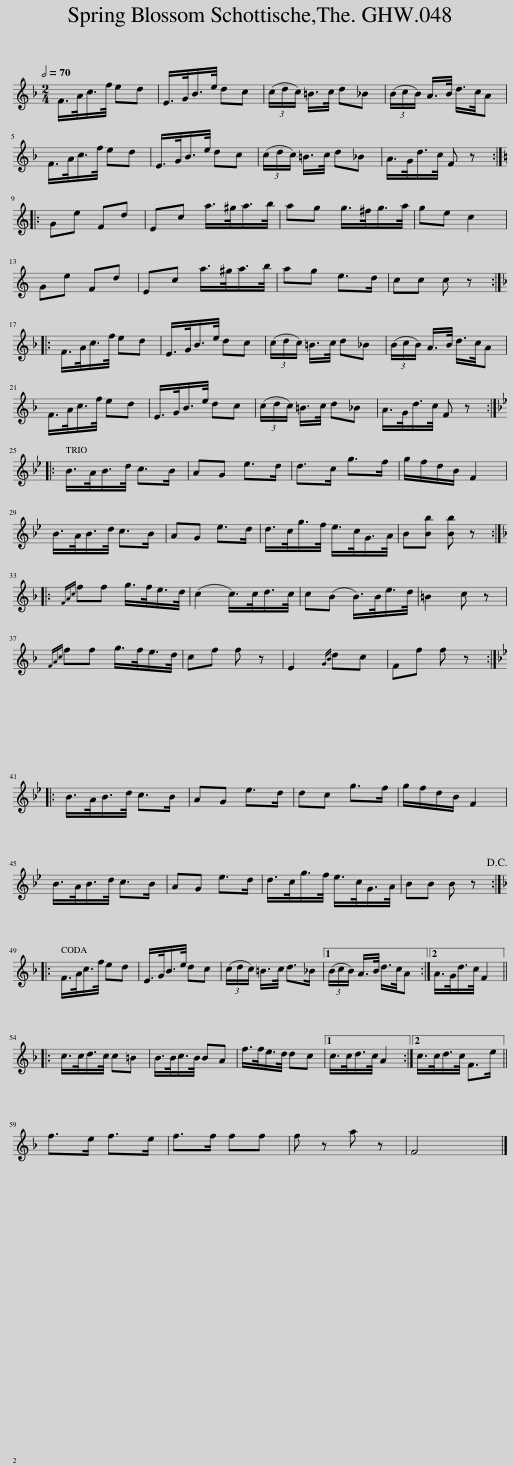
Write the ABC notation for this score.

X:1
L:1/8
Q:1/2=70
M:2/4
I:linebreak $
K:F
V:1 treble
V:1
 F/>A/c/>f/ ed | E/>G/B/>e/ dc | (3(c/d/c/) =B/>c/ d_B | (3(B/c/B/) A/>B/ d/>c/A |$ F/>A/c/>f/ ed | %5
 E/>G/B/>e/ dc | (3(c/d/c/) =B/>c/ d_B | A/>G/d/>c/ F z ::$[K:C] Ge Fd | Ec a/>^g/a/>b/ | %10
 ag g/>^f/g/>a/ | ge c2 |$ Ge Fd | Ec a/>^g/a/>b/ | ag e>d | %15
 cc c z ::$[K:F] F/>A/c/>f/ ed | E/>G/B/>e/ dc | (3(c/d/c/) =B/>c/ d_B | (3(B/c/B/) A/>B/ d/>c/A |$ %20
 F/>A/c/>f/ ed | E/>G/B/>e/ dc | (3(c/d/c/) =B/>c/ d_B | A/>G/d/>c/ F z ::$[K:Bb] B/>A/B/>d/ c>B | %25
 AG e>d | d>c g>f | g/f/d/B/ F2 |$ B/>A/B/>d/ c>B | AG e>d | %30
 d/>c/g/>f/ e/>c/G/>A/ | B[Bb] [Bb] z ::$[K:F]{FAc} ff g/>f/e/>d/ | (c2 c/>)c/d/>c/ | c(B B/>)B/e/>d/ | %35
 =B2 c z |${FAc} ff g/>f/e/>d/ | cf f z | E2{GB} dc | Ff f z ::$ %40
[K:Bb] B/>A/B/>d/ c>B | AG e>d | dc g>f | g/f/d/B/ F2 |$ B/>A/B/>d/ c>B | %45
 AG e>d | d/>c/g/>f/ e/>c/G/>A/ | BB B z!D.C.! ::$[K:F] F/>A/c/>f/ ed | E/>G/B/>e/ dc | %50
 (3(c/d/c/) =B/>c/ d>_B |1 (3(B/c/B/) A/>B/ d/>c/A :|2 A/>G/d/>c/ F2 |:$ c/>c/d/>c/ c=B | B/>B/c/>B/ BA | %55
 f/>f/e/>d/ dc |1 c/>c/d/>c/ A2 :|2 c/>c/d/>c/ F>e ||$ f>e f>e | f>f ff | %60
 f z a z | F4 |] %62
